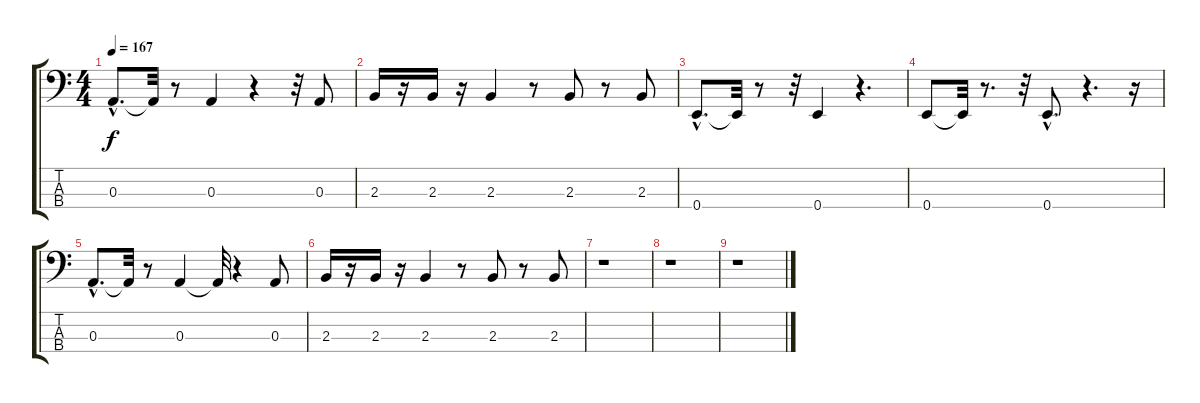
\track "" {instrument fretlessbass}
\staff {score tabs}
\tuning (G2 D2 A1 E1) {hide}
\ts (4 4)
\tempo 167
\clef f4
\ks c
0.3{hac}.8{d dy f} 0.3{t}.32 r.8 0.3.4 r.4 r.32 0.3.8 |
2.3.16 r.16 2.3.16 r.16 2.3.4 r.8 2.3.8 r.8 2.3.8 |
0.4{hac}.8{d} 0.4{t}.32 r.8 r.32 0.4.4 r.4{d} |
0.4.8 0.4{t}.32 r.8{d} r.32 0.4{hac}.8{d} r.4{d} r.16 |
0.3{hac}.8{d} 0.3{t}.32 r.8 0.3.4 0.3{t}.32 r.4 0.3.8 |
2.3.16 r.16 2.3.16 r.16 2.3.4 r.8 2.3.8 r.8 2.3.8 |
r.1 |
r.1 |
r.1
